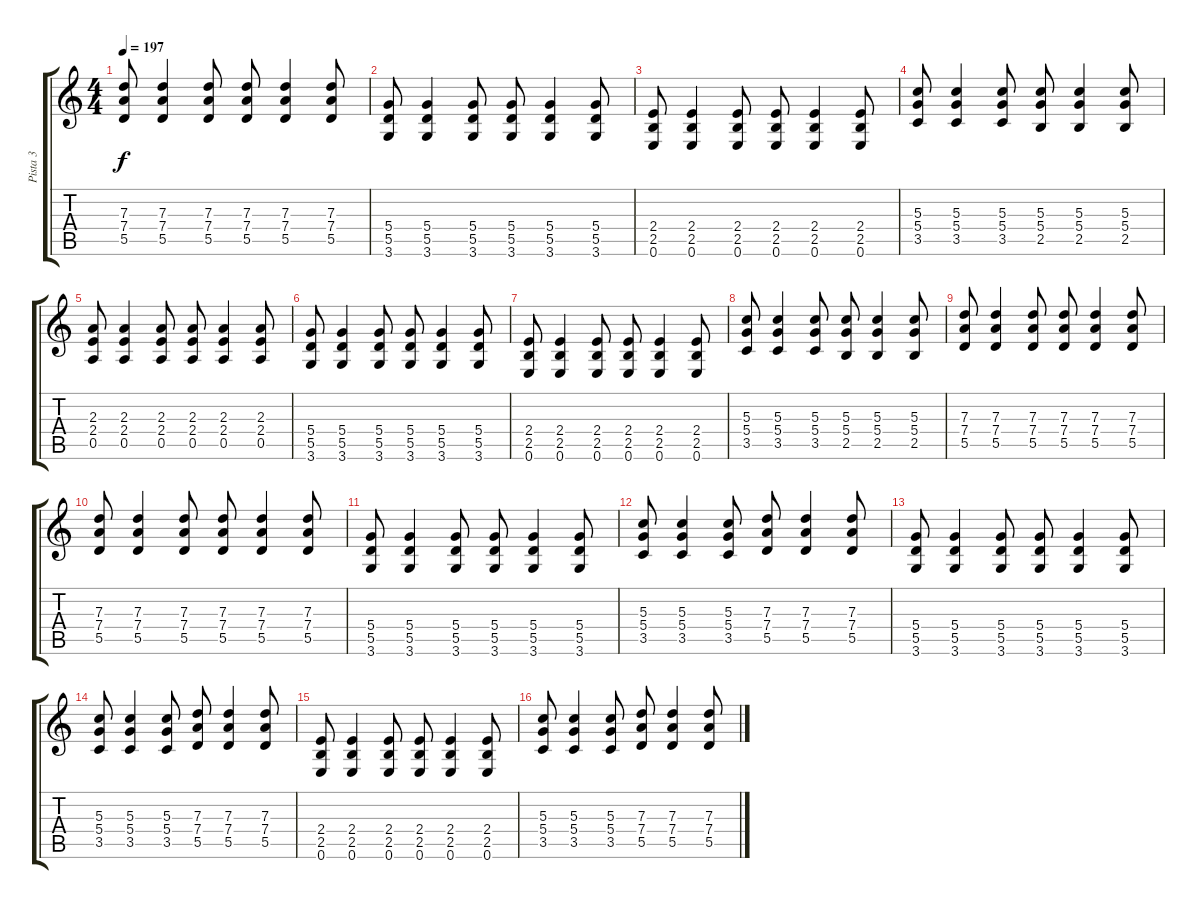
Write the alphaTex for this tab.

\track ("Pista 3" "Pista 3") {instrument distortionguitar}
\staff {score tabs}
\tuning (E4 B3 G3 D3 A2 E2) {hide}
\ts (4 4)
\tempo 197
\clef g2
\ks c
(7.3 7.4 5.5).8{dy f} (7.3 7.4 5.5).4 (7.3 7.4 5.5).8 (7.3 7.4 5.5).8 (7.3 7.4 5.5).4 (7.3 7.4 5.5).8 |
(5.4 5.5 3.6).8 (5.4 5.5 3.6).4 (5.4 5.5 3.6).8 (5.4 5.5 3.6).8 (5.4 5.5 3.6).4 (5.4 5.5 3.6).8 |
(2.4 2.5 0.6).8 (2.4 2.5 0.6).4 (2.4 2.5 0.6).8 (2.4 2.5 0.6).8 (2.4 2.5 0.6).4 (2.4 2.5 0.6).8 |
(5.3 5.4 3.5).8 (5.3 5.4 3.5).4 (5.3 5.4 3.5).8 (5.3 5.4 2.5).8 (5.3 5.4 2.5).4 (5.3 5.4 2.5).8 |
(2.3 2.4 0.5).8 (2.3 2.4 0.5).4 (2.3 2.4 0.5).8 (2.3 2.4 0.5).8 (2.3 2.4 0.5).4 (2.3 2.4 0.5).8 |
(5.4 5.5 3.6).8 (5.4 5.5 3.6).4 (5.4 5.5 3.6).8 (5.4 5.5 3.6).8 (5.4 5.5 3.6).4 (5.4 5.5 3.6).8 |
(2.4 2.5 0.6).8 (2.4 2.5 0.6).4 (2.4 2.5 0.6).8 (2.4 2.5 0.6).8 (2.4 2.5 0.6).4 (2.4 2.5 0.6).8 |
(5.3 5.4 3.5).8 (5.3 5.4 3.5).4 (5.3 5.4 3.5).8 (5.3 5.4 2.5).8 (5.3 5.4 2.5).4 (5.3 5.4 2.5).8 |
(7.3 7.4 5.5).8 (7.3 7.4 5.5).4 (7.3 7.4 5.5).8 (7.3 7.4 5.5).8 (7.3 7.4 5.5).4 (7.3 7.4 5.5).8 |
(7.3 7.4 5.5).8 (7.3 7.4 5.5).4 (7.3 7.4 5.5).8 (7.3 7.4 5.5).8 (7.3 7.4 5.5).4 (7.3 7.4 5.5).8 |
(5.4 5.5 3.6).8 (5.4 5.5 3.6).4 (5.4 5.5 3.6).8 (5.4 5.5 3.6).8 (5.4 5.5 3.6).4 (5.4 5.5 3.6).8 |
(5.3 5.4 3.5).8 (5.3 5.4 3.5).4 (5.3 5.4 3.5).8 (7.3 7.4 5.5).8 (7.3 7.4 5.5).4 (7.3 7.4 5.5).8 |
(5.4 5.5 3.6).8 (5.4 5.5 3.6).4 (5.4 5.5 3.6).8 (5.4 5.5 3.6).8 (5.4 5.5 3.6).4 (5.4 5.5 3.6).8 |
(5.3 5.4 3.5).8 (5.3 5.4 3.5).4 (5.3 5.4 3.5).8 (7.3 7.4 5.5).8 (7.3 7.4 5.5).4 (7.3 7.4 5.5).8 |
(2.4 2.5 0.6).8 (2.4 2.5 0.6).4 (2.4 2.5 0.6).8 (2.4 2.5 0.6).8 (2.4 2.5 0.6).4 (2.4 2.5 0.6).8 |
(5.3 5.4 3.5).8 (5.3 5.4 3.5).4 (5.3 5.4 3.5).8 (7.3 7.4 5.5).8 (7.3 7.4 5.5).4 (7.3 7.4 5.5).8
